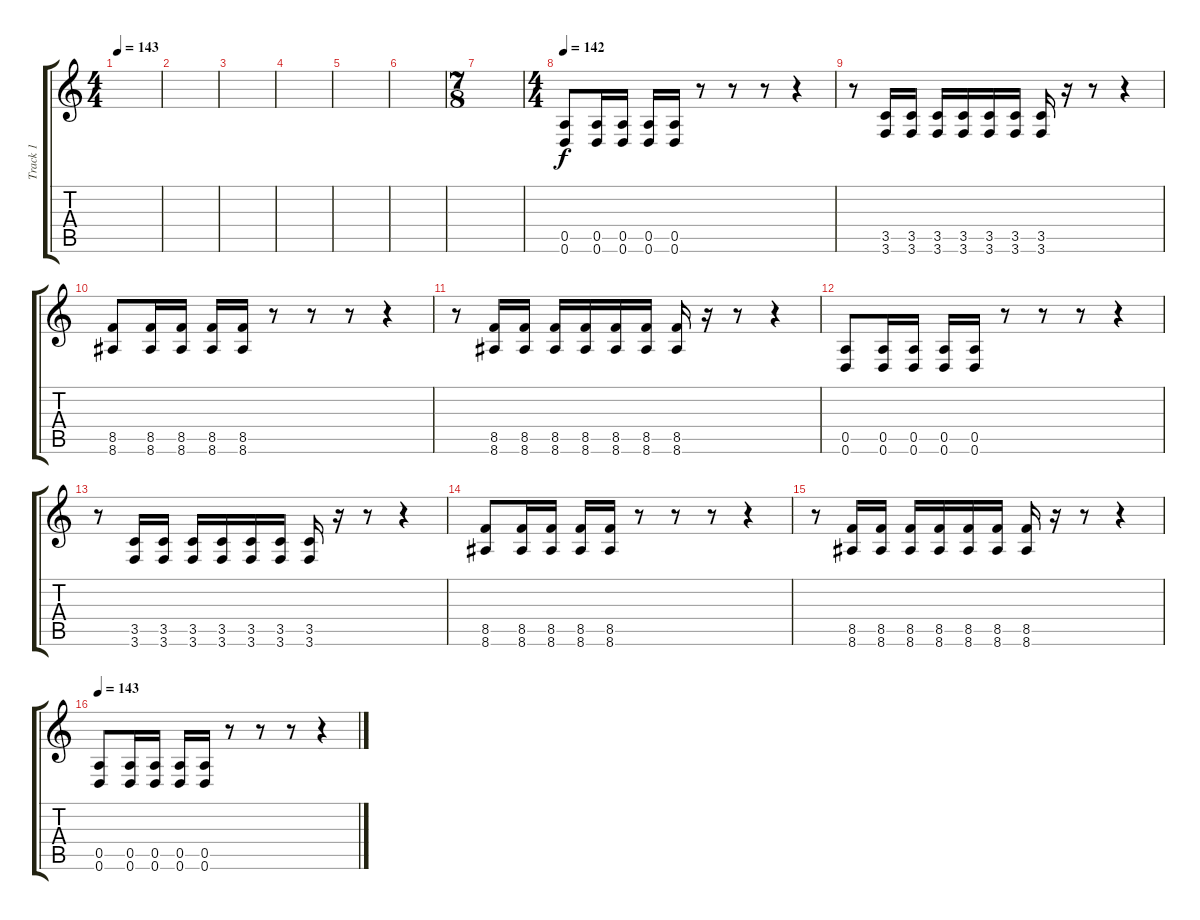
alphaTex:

\track ("Track 1" "Track 1") {instrument distortionguitar}
\staff {score tabs}
\tuning (E4 B3 G3 D3 A2 D2) {hide}
\ts (4 4)
\tempo 143
\clef g2
\ks c
|
|
|
|
|
|
\ts (7 8)
|
\ts (4 4)
\tempo 142
(0.5 0.6).8 (0.5 0.6).16 (0.5 0.6).16 (0.5 0.6).16 (0.5 0.6).16 r.8 r.8 r.8 r.4 |
r.8 (3.5 3.6).16 (3.5 3.6).16 (3.5 3.6).16 (3.5 3.6).16 (3.5 3.6).16 (3.5 3.6).16 (3.5 3.6).16 r.16 r.8 r.4 |
(8.5 8.6).8 (8.5 8.6).16 (8.5 8.6).16 (8.5 8.6).16 (8.5 8.6).16 r.8 r.8 r.8 r.4 |
r.8 (8.5 8.6).16 (8.5 8.6).16 (8.5 8.6).16 (8.5 8.6).16 (8.5 8.6).16 (8.5 8.6).16 (8.5 8.6).16 r.16 r.8 r.4 |
(0.5 0.6).8 (0.5 0.6).16 (0.5 0.6).16 (0.5 0.6).16 (0.5 0.6).16 r.8 r.8 r.8 r.4 |
r.8 (3.5 3.6).16 (3.5 3.6).16 (3.5 3.6).16 (3.5 3.6).16 (3.5 3.6).16 (3.5 3.6).16 (3.5 3.6).16 r.16 r.8 r.4 |
(8.5 8.6).8 (8.5 8.6).16 (8.5 8.6).16 (8.5 8.6).16 (8.5 8.6).16 r.8 r.8 r.8 r.4 |
r.8 (8.5 8.6).16 (8.5 8.6).16 (8.5 8.6).16 (8.5 8.6).16 (8.5 8.6).16 (8.5 8.6).16 (8.5 8.6).16 r.16 r.8 r.4 |
\tempo 142
\tempo 143
(0.5 0.6).8 (0.5 0.6).16 (0.5 0.6).16 (0.5 0.6).16 (0.5 0.6).16 r.8 r.8 r.8 r.4
